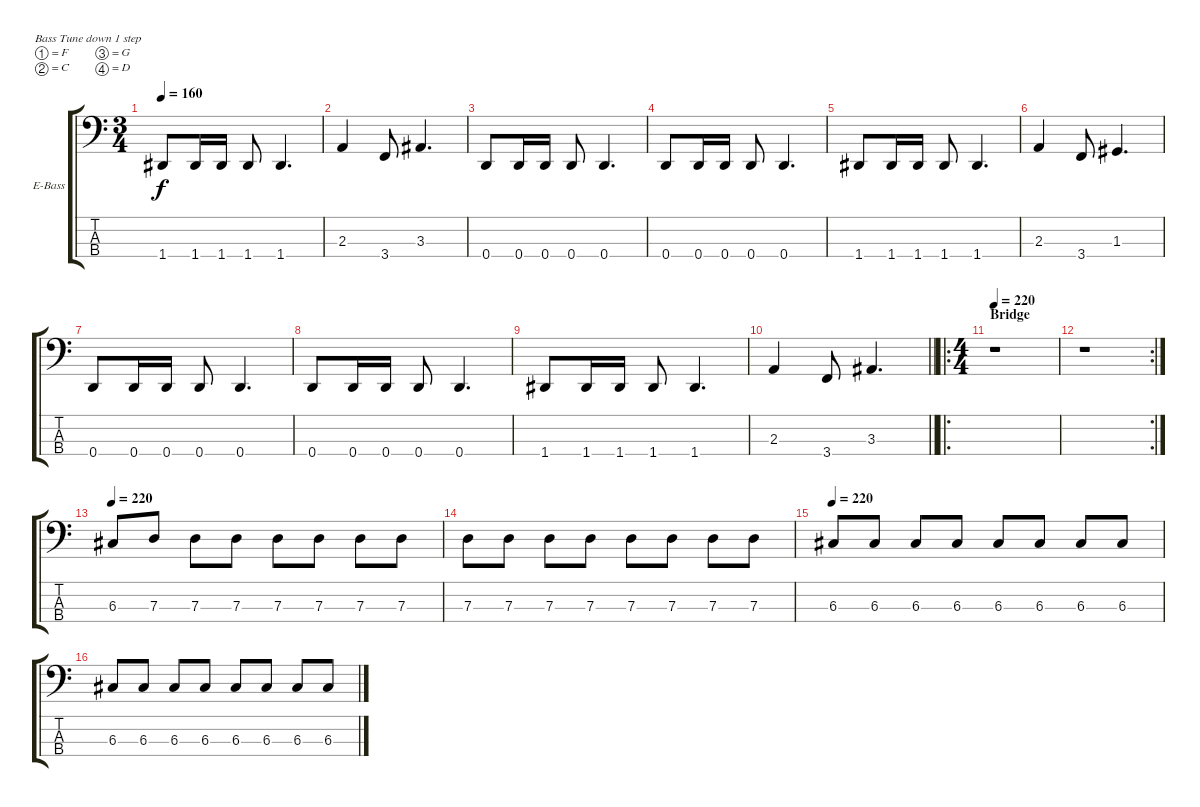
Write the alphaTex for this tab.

\bracketExtendMode groupsimilarinstruments
\firstSystemTrackNameOrientation horizontal
\otherSystemsTrackNameOrientation horizontal
\track ("Bass" "E-Bass") {instrument electricbasspick}
\staff {score tabs}
\tuning (F2 C2 G1 D1)
\ts (3 4)
\tempo 160
\clef f4
\ks c
1.4.8{dy f} 1.4.16 1.4.16 1.4.8 1.4.4{d} |
2.3.4 3.4.8 3.3.4{d} |
0.4.8 0.4.16 0.4.16 0.4.8 0.4.4{d} |
0.4.8 0.4.16 0.4.16 0.4.8 0.4.4{d} |
1.4.8 1.4.16 1.4.16 1.4.8 1.4.4{d} |
2.3.4 3.4.8 1.3.4{d} |
0.4.8 0.4.16 0.4.16 0.4.8 0.4.4{d} |
0.4.8 0.4.16 0.4.16 0.4.8 0.4.4{d} |
1.4.8 1.4.16 1.4.16 1.4.8 1.4.4{d} |
\barLineRight lightlight
2.3.4 3.4.8 3.3.4{d} |
\ro
\ts (4 4)
\beaming (8 2 2 2 2)
\section ("" "Bridge")
\tempo 220
r.1 |
\rc 2
r.1 |
\tempo 220
6.3.8 7.3.8 7.3.8 7.3.8 7.3.8 7.3.8 7.3.8 7.3.8 |
7.3.8 7.3.8 7.3.8 7.3.8 7.3.8 7.3.8 7.3.8 7.3.8 |
\tempo 220
6.3.8 6.3.8 6.3.8 6.3.8 6.3.8 6.3.8 6.3.8 6.3.8 |
6.3.8 6.3.8 6.3.8 6.3.8 6.3.8 6.3.8 6.3.8 6.3.8
